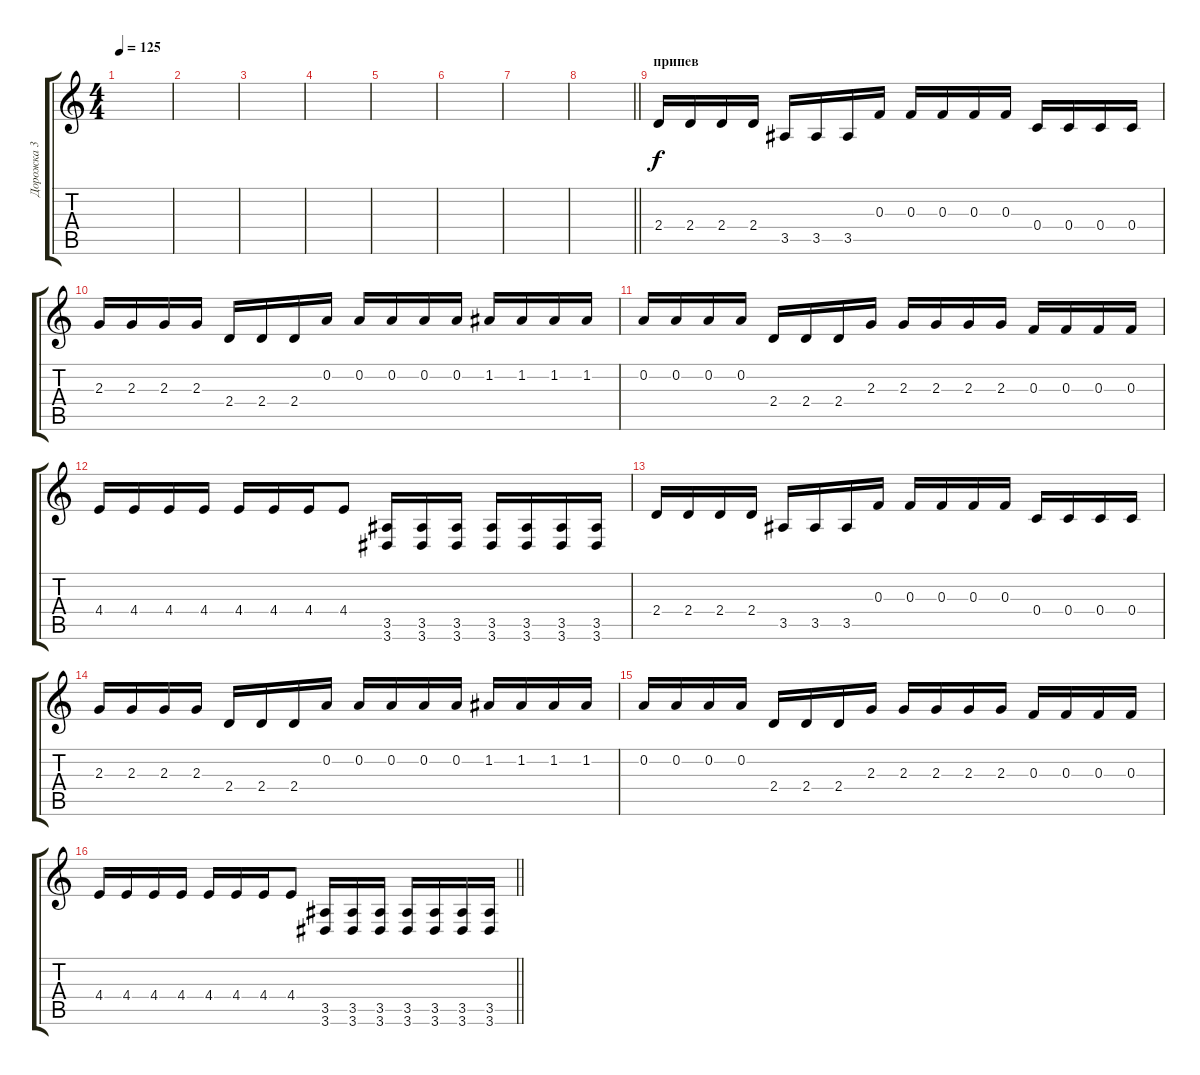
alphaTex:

\track ("Дорожка 3" "Дорожка 3") {instrument distortionguitar}
\staff {score tabs}
\tuning (D4 A3 F3 C3 G2 C2) {hide}
\ts (4 4)
\tempo 125
\clef g2
\ks c
|
|
|
|
|
|
|
\barLineRight lightlight
|
\section ("" "припев")
2.4.16{instrument distortionguitar} 2.4.16 2.4.16 2.4.16 3.5.16 3.5.16 3.5.16 0.3.16 0.3.16 0.3.16 0.3.16 0.3.16 0.4.16 0.4.16 0.4.16 0.4.16 |
2.3.16 2.3.16 2.3.16 2.3.16 2.4.16 2.4.16 2.4.16 0.2.16 0.2.16 0.2.16 0.2.16 0.2.16 1.2.16 1.2.16 1.2.16 1.2.16 |
0.2.16 0.2.16 0.2.16 0.2.16 2.4.16 2.4.16 2.4.16 2.3.16 2.3.16 2.3.16 2.3.16 2.3.16 0.3.16 0.3.16 0.3.16 0.3.16 |
4.4.16 4.4.16 4.4.16 4.4.16 4.4.16 4.4.16 4.4.16 4.4.8 (3.5 3.6).16 (3.5 3.6).16 (3.5 3.6).16 (3.5 3.6).16 (3.5 3.6).16 (3.5 3.6).16 (3.5 3.6).16 |
2.4.16 2.4.16 2.4.16 2.4.16 3.5.16 3.5.16 3.5.16 0.3.16 0.3.16 0.3.16 0.3.16 0.3.16 0.4.16 0.4.16 0.4.16 0.4.16 |
2.3.16 2.3.16 2.3.16 2.3.16 2.4.16 2.4.16 2.4.16 0.2.16 0.2.16 0.2.16 0.2.16 0.2.16 1.2.16 1.2.16 1.2.16 1.2.16 |
0.2.16 0.2.16 0.2.16 0.2.16 2.4.16 2.4.16 2.4.16 2.3.16 2.3.16 2.3.16 2.3.16 2.3.16 0.3.16 0.3.16 0.3.16 0.3.16 |
\barLineRight lightlight
4.4.16 4.4.16 4.4.16 4.4.16 4.4.16 4.4.16 4.4.16 4.4.8 (3.5 3.6).16 (3.5 3.6).16 (3.5 3.6).16 (3.5 3.6).16 (3.5 3.6).16 (3.5 3.6).16 (3.5 3.6).16
